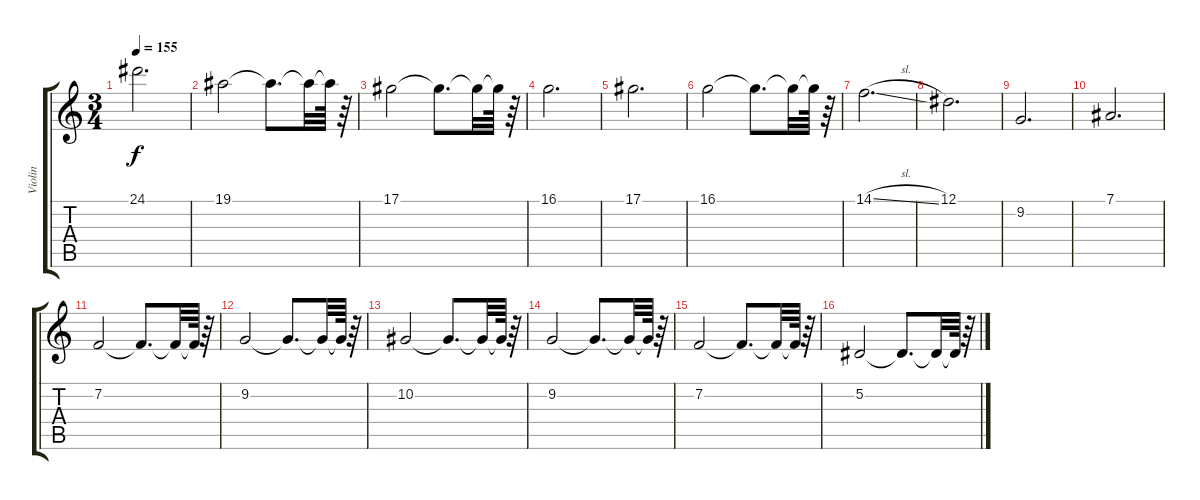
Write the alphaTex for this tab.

\track ("Violin" "Violin") {instrument violin}
\staff {score tabs}
\tuning (Eb4 Bb3 Gb3 Db3 Ab2 Eb2) {hide}
\ts (3 4)
\tempo 155
\clef g2
\ks c
24.1.2{d dy f volume 15} |
19.1.2 19.1{t}.8{d} 19.1{t}.32 19.1{t}.64 r.64{volume 6} |
17.1.2{volume 15} 17.1{t}.8{d} 17.1{t}.32 17.1{t}.64 r.64{volume 6} |
16.1.2{d volume 15} |
17.1.2{d} |
16.1.2 16.1{t}.8{d} 16.1{t}.32 16.1{t}.64 r.64{volume 5} |
14.1{sl}.2{d volume 15} |
12.1.2{d} |
9.2.2{d volume 10} |
7.1.2{d} |
7.2.2{volume 14} 7.2{t}.8{d} 7.2{t}.32 7.2{t}.64 r.64{volume 7} |
9.2.2{volume 14} 9.2{t}.8{d} 9.2{t}.32 9.2{t}.64 r.64{volume 9} |
10.2.2{volume 14} 10.2{t}.8{d} 10.2{t}.32 10.2{t}.64 r.64{volume 7} |
9.2.2{volume 14} 9.2{t}.8{d} 9.2{t}.32 9.2{t}.64 r.64{volume 9} |
7.2.2{volume 14} 7.2{t}.8{d} 7.2{t}.32 7.2{t}.64 r.64{volume 7} |
5.2.2{volume 14} 5.2{t}.8{d} 5.2{t}.32 5.2{t}.64 r.64{volume 9}
